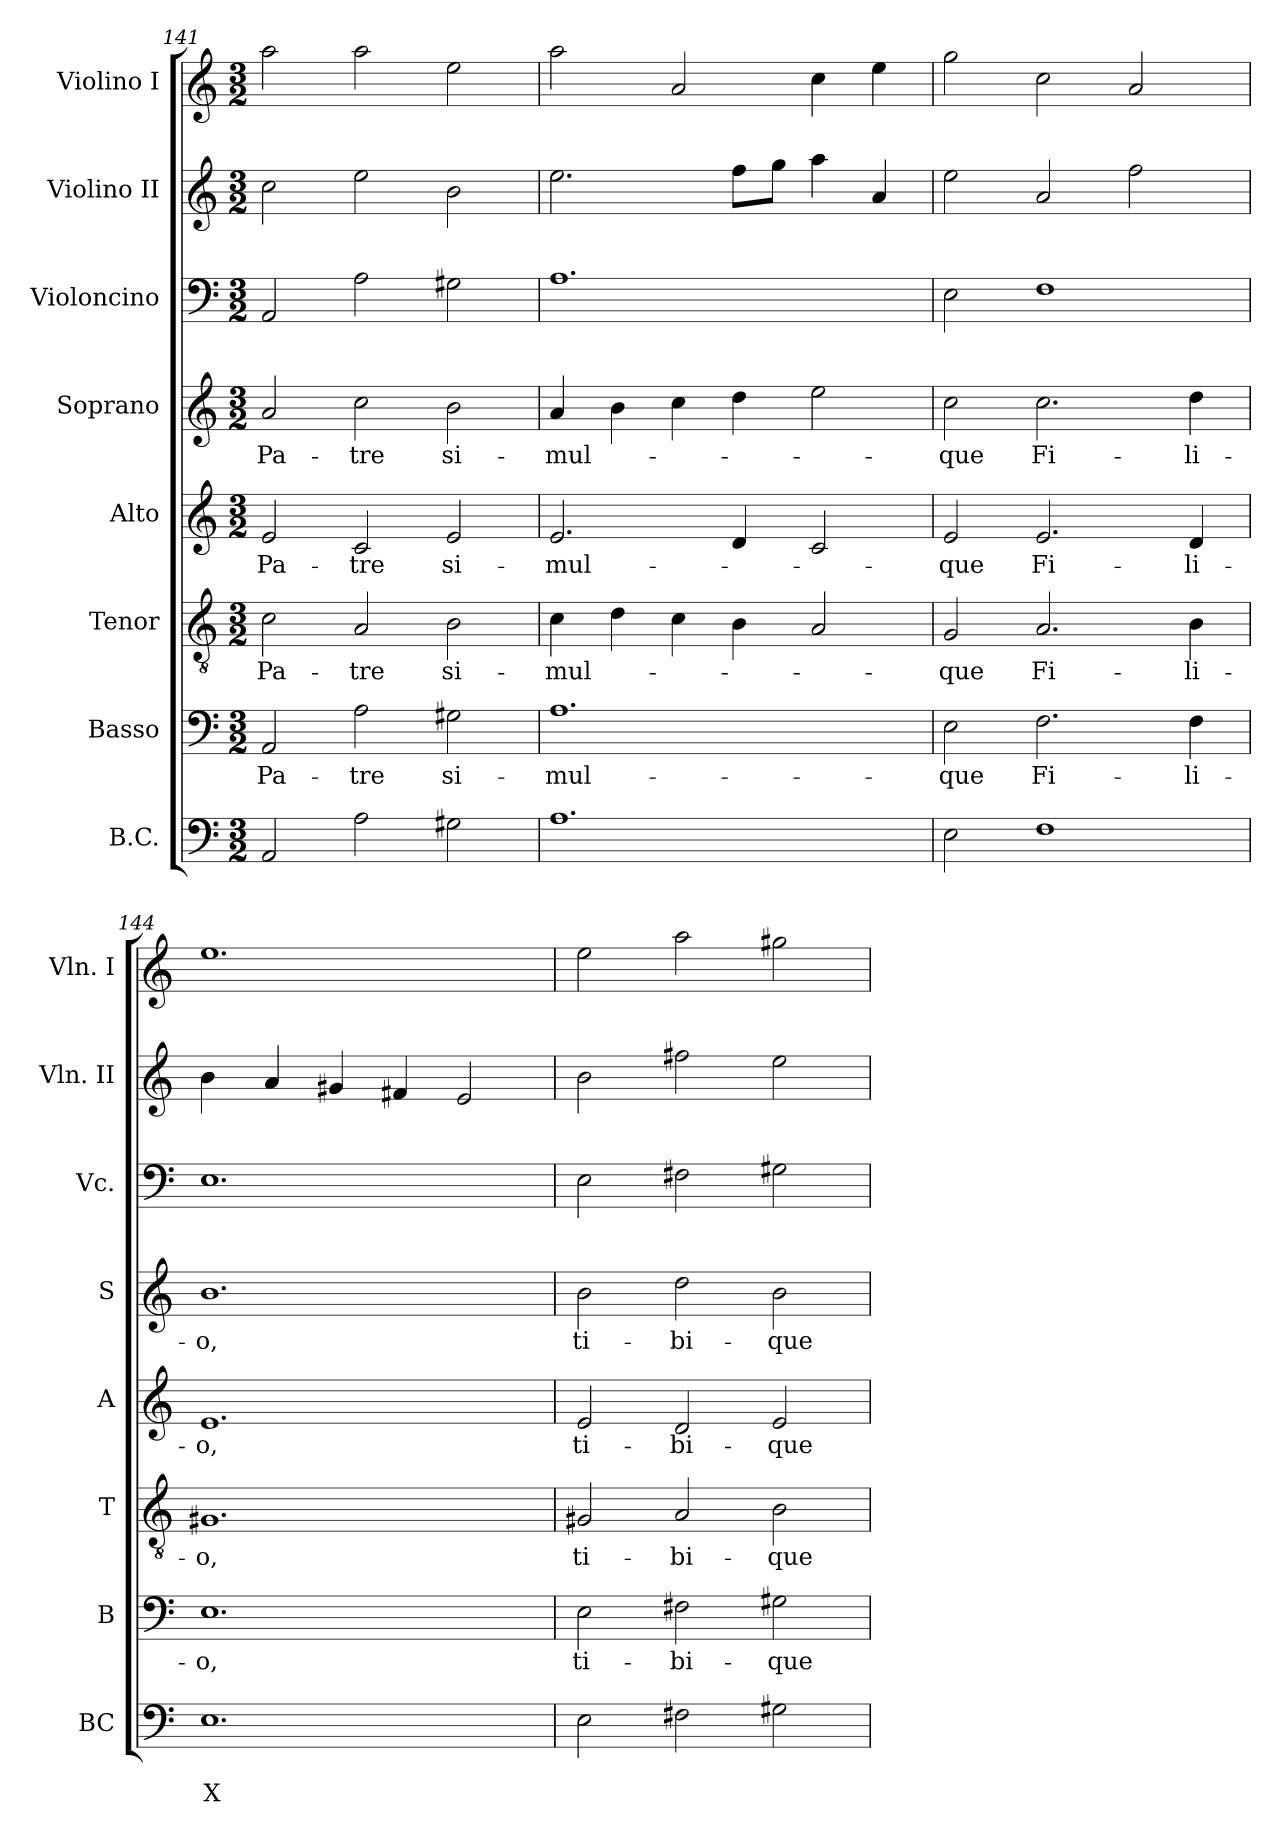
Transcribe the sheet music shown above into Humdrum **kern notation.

**kern	**text	**text	**kern	**text	**kern	**text	**kern	**text	**kern	**text	**kern	**kern	**kern
*part8	*part8	*part8	*part7	*part7	*part6	*part6	*part5	*part5	*part4	*part4	*part3	*part2	*part1
*staff8	*staff8	*staff8	*staff7	*staff7	*staff6	*staff6	*staff5	*staff5	*staff4	*staff4	*staff3	*staff2	*staff1
*I"B.C.	*	*	*I"Basso	*	*I"Tenor	*	*I"Alto	*	*I"Soprano	*	*I"Violoncino	*I"Violino II	*I"Violino I
*I'BC	*	*	*I'B	*	*I'T	*	*I'A	*	*I'S	*	*I'Vc.	*I'Vln. II	*I'Vln. I
!!LO:PB:g=z
*clefF4	*	*	*clefF4	*	*clefGv2	*	*clefG2	*	*clefG2	*	*clefF4	*clefG2	*clefG2
*k[]	*	*	*k[]	*	*k[]	*	*k[]	*	*k[]	*	*k[]	*k[]	*k[]
*C:	*	*	*C:	*	*C:	*	*C:	*	*C:	*	*C:	*C:	*C:
*M3/2	*	*	*M3/2	*	*M3/2	*	*M3/2	*	*M3/2	*	*M3/2	*M3/2	*M3/2
=141	=141	=141	=141	=141	=141	=141	=141	=141	=141	=141	=141	=141	=141
!	!	!	!	!LO:LY:b	!	!LO:LY:b	!	!LO:LY:b	!	!LO:LY:b	!	!	!
2AA/	.	.	2AA/	Pa-	2c\	Pa-	2e/	Pa-	2a/	Pa-	2AA/	2cc\	2aa\
!	!	!	!	!LO:LY:b	!	!LO:LY:b	!	!LO:LY:b	!	!LO:LY:b	!	!	!
2A\	.	.	2A\	-tre	2A/	-tre	2c/	-tre	2cc\	-tre	2A\	2ee\	2aa\
!	!	!	!	!LO:LY:b	!	!LO:LY:b	!	!LO:LY:b	!	!LO:LY:b	!	!	!
2G#X\	.	.	2G#X\	si-	2B\	si-	2e/	si-	2b\	si-	2G#X\	2b\	2ee\
=142	=142	=142	=142	=142	=142	=142	=142	=142	=142	=142	=142	=142	=142
!	!	!	!	!LO:LY:b	!	!LO:LY:b	!	!LO:LY:b	!	!LO:LY:b	!	!	!
1.A	.	.	1.A	-mul-	4c\	-mul-	2.e/	-mul-	4a/	-mul-	1.A	2.ee\	2aa\
.	.	.	.	.	4d\	.	.	.	4b\	.	.	.	.
.	.	.	.	.	4c\	.	.	.	4cc\	.	.	.	2a/
.	.	.	.	.	4B\	.	4d/	.	4dd\	.	.	8ff\L	.
.	.	.	.	.	.	.	.	.	.	.	.	8gg\J	.
.	.	.	.	.	2A/	.	2c/	.	2ee\	.	.	4aa\	4cc\
.	.	.	.	.	.	.	.	.	.	.	.	4a/	4ee\
=143	=143	=143	=143	=143	=143	=143	=143	=143	=143	=143	=143	=143	=143
!	!	!	!	!LO:LY:b	!	!LO:LY:b	!	!LO:LY:b	!	!LO:LY:b	!	!	!
2E\	.	.	2E\	-que	2G/	-que	2e/	-que	2cc\	-que	2E\	2ee\	2gg\
!	!	!	!	!LO:LY:b	!	!LO:LY:b	!	!LO:LY:b	!	!LO:LY:b	!	!	!
1F	.	.	2.F\	Fi-	2.A/	Fi-	2.e/	Fi-	2.cc\	Fi-	1F	2a/	2cc\
.	.	.	.	.	.	.	.	.	.	.	.	2ff\	2a/
!	!	!	!	!LO:LY:b	!	!LO:LY:b	!	!LO:LY:b	!	!LO:LY:b	!	!	!
.	.	.	4F\	-li-	4B\	-li-	4d/	-li-	4dd\	-li-	.	.	.
=144	=144	=144	=144	=144	=144	=144	=144	=144	=144	=144	=144	=144	=144
!	!	!LO:LY:b	!	!LO:LY:b	!	!LO:LY:b	!	!LO:LY:b	!	!LO:LY:b	!	!	!
1.E	.	X	1.E	-o,	1.G#X	-o,	1.e	-o,	1.b	-o,	1.E	4b\	1.ee
.	.	.	.	.	.	.	.	.	.	.	.	4a/	.
.	.	.	.	.	.	.	.	.	.	.	.	4g#X/	.
.	.	.	.	.	.	.	.	.	.	.	.	4f#X/	.
.	.	.	.	.	.	.	.	.	.	.	.	2e/	.
=145	=145	=145	=145	=145	=145	=145	=145	=145	=145	=145	=145	=145	=145
!	!	!	!	!LO:LY:b	!	!LO:LY:b	!	!LO:LY:b	!	!LO:LY:b	!	!	!
2E\	.	.	2E\	ti-	2G#X/	ti-	2e/	ti-	2b\	ti-	2E\	2b\	2ee\
!	!	!	!	!LO:LY:b	!	!LO:LY:b	!	!LO:LY:b	!	!LO:LY:b	!	!	!
2F#X\	.	.	2F#X\	-bi-	2A/	-bi-	2d/	-bi-	2dd\	-bi-	2F#X\	2ff#X\	2aa\
!	!	!	!	!LO:LY:b	!	!LO:LY:b	!	!LO:LY:b	!	!LO:LY:b	!	!	!
2G#X\	.	.	2G#X\	-que	2B\	-que	2e/	-que	2b\	-que	2G#X\	2ee\	2gg#X\
=	=	=	=	=	=	=	=	=	=	=	=	=	=
*-	*-	*-	*-	*-	*-	*-	*-	*-	*-	*-	*-	*-	*-
